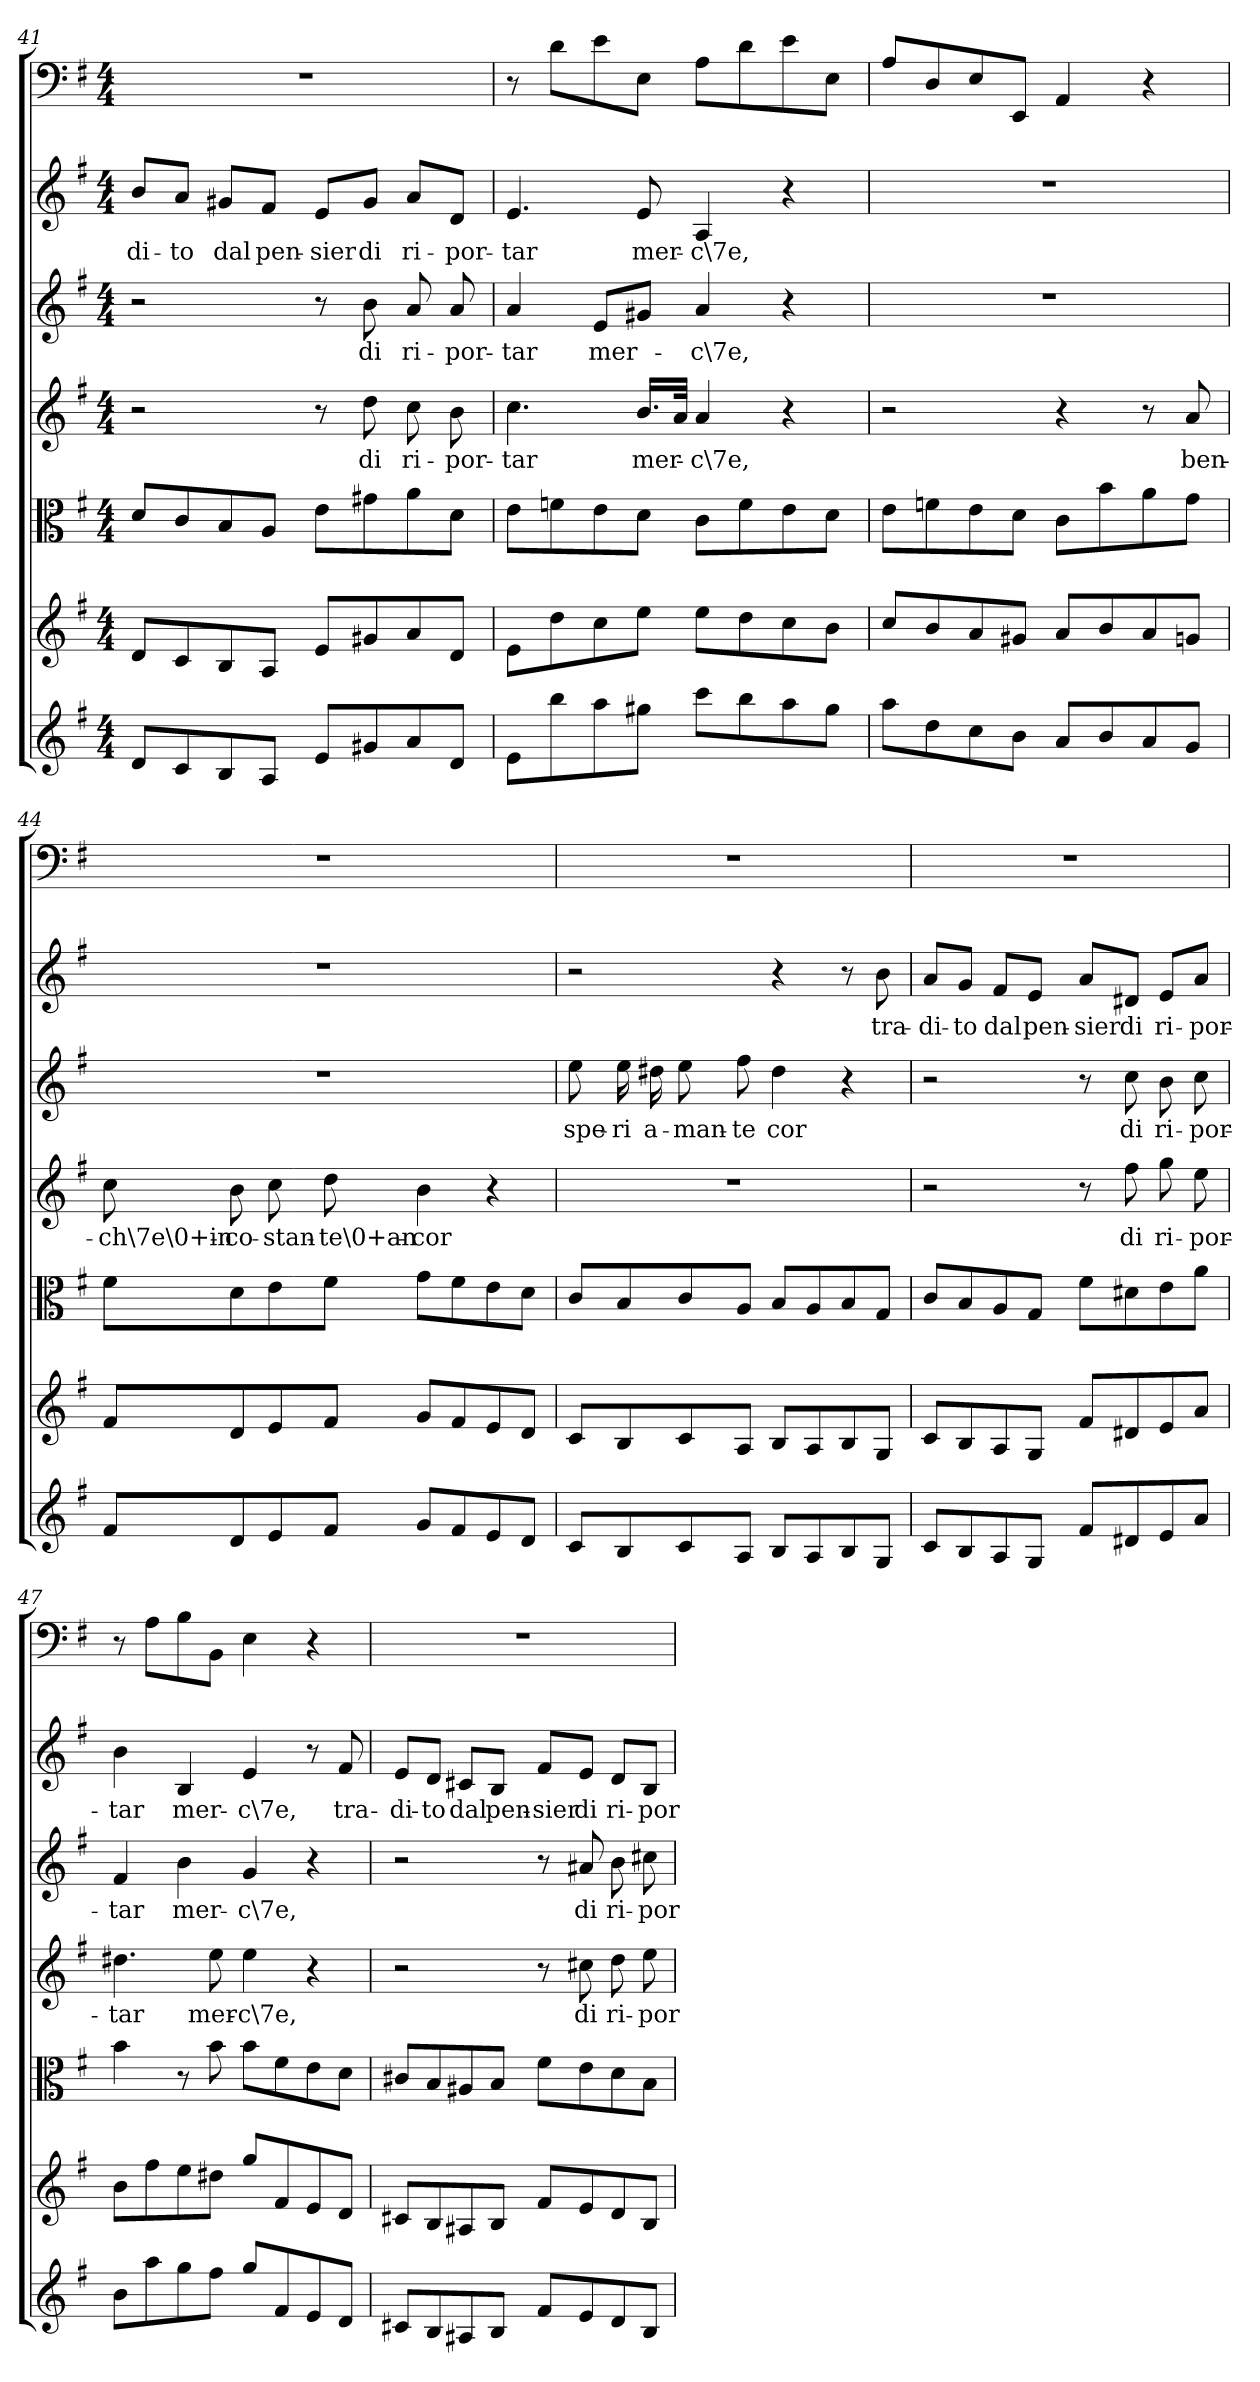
**kern	**kern	**kern	**kern	**text	**kern	**text	**kern	**text	**kern
*part7	*part6	*part5	*part4	*part4	*part3	*part3	*part2	*part2	*part1
*staff7	*staff6	*staff5	*staff4	*staff4	*staff3	*staff3	*staff2	*staff2	*staff1
*clefG2	*clefG2	*clefC3	*clefG2	*	*clefG2	*	*clefG2	*	*clefF4
*k[f#]	*k[f#]	*k[f#]	*k[f#]	*	*k[f#]	*	*k[f#]	*	*k[f#]
*G:	*G:	*G:	*G:	*	*G:	*	*G:	*	*G:
*M4/4	*M4/4	*M4/4	*M4/4	*	*M4/4	*	*M4/4	*	*M4/4
=41	=41	=41	=41	=41	=41	=41	=41	=41	=41
8d/L	8d/L	8d/L	2r	.	2r	.	8b/L	-di-	1r
8c/	8c/	8c/	.	.	.	.	8a/J	-to	.
8B/	8B/	8B/	.	.	.	.	8g#X/L	dal	.
8A/J	8A/J	8A/J	.	.	.	.	8f#/J	pen-	.
8e/L	8e/L	8e\L	8r	.	8r	.	8e/L	-sier	.
8g#X/	8g#X/	8g#X\	8dd\	di	8b\	di	8g#/J	di	.
8a/	8a/	8a\	8cc\	ri-	8a/	ri-	8a/L	ri-	.
8d/J	8d/J	8d\J	8b\	-por-	8a/	-por-	8d/J	-por-	.
=42	=42	=42	=42	=42	=42	=42	=42	=42	=42
8e\L	8e\L	8e\L	4.cc\	-tar	4a/	-tar	4.e/	-tar	8r
8bb\	8dd\	8fn\	.	.	.	.	.	.	8d\L
8aa\	8cc\	8e\	.	.	8e/L	mer-	.	.	8e\
8gg#X\J	8ee\J	8d\J	16.b/LL	mer-	8g#X/J	.	8e/	mer-	8E\J
.	.	.	32a/JJk	.	.	.	.	.	.
8ccc\L	8ee\L	8c\L	4a/	-c\7e,	4a/	-c\7e,	4A/	-c\7e,	8A\L
8bb\	8dd\	8f\	.	.	.	.	.	.	8d\
8aa\	8cc\	8e\	4r	.	4r	.	4r	.	8e\
8gg#\J	8b\J	8d\J	.	.	.	.	.	.	8E\J
=43	=43	=43	=43	=43	=43	=43	=43	=43	=43
8aa\L	8cc/L	8e\L	2r	.	1r	.	1r	.	8A/L
8dd\	8b/	8fn\	.	.	.	.	.	.	8D/
8cc\	8a/	8e\	.	.	.	.	.	.	8E/
8b\J	8g#X/J	8d\J	.	.	.	.	.	.	8EE/J
8a/L	8a/L	8c\L	4r	.	.	.	.	.	4AA/
8b/	8b/	8b\	.	.	.	.	.	.	.
8a/	8a/	8a\	8r	.	.	.	.	.	4r
8g/J	8gn/J	8g\J	8a/	ben-	.	.	.	.	.
=44	=44	=44	=44	=44	=44	=44	=44	=44	=44
8f#/L	8f#/L	8f#\L	8cc\	-ch\7e\0+in-	1r	.	1r	.	1r
8d/	8d/	8d\	8b\	-co-	.	.	.	.	.
8e/	8e/	8e\	8cc\	-stan-	.	.	.	.	.
8f#/J	8f#/J	8f#\J	8dd\	-te\0+an-	.	.	.	.	.
8g/L	8g/L	8g\L	4b\	-cor	.	.	.	.	.
8f#/	8f#/	8f#\	.	.	.	.	.	.	.
8e/	8e/	8e\	4r	.	.	.	.	.	.
8d/J	8d/J	8d\J	.	.	.	.	.	.	.
=45	=45	=45	=45	=45	=45	=45	=45	=45	=45
8c/L	8c/L	8c/L	1r	.	8ee\	spe-	2r	.	1r
8B/	8B/	8B/	.	.	16ee\	-ri	.	.	.
.	.	.	.	.	16dd#X\	a-	.	.	.
8c/	8c/	8c/	.	.	8ee\	-man-	.	.	.
8A/J	8A/J	8A/J	.	.	8ff#\	-te	.	.	.
8B/L	8B/L	8B/L	.	.	4dd#\	cor	4r	.	.
8A/	8A/	8A/	.	.	.	.	.	.	.
8B/	8B/	8B/	.	.	4r	.	8r	.	.
8G/J	8G/J	8G/J	.	.	.	.	8b\	tra-	.
=46	=46	=46	=46	=46	=46	=46	=46	=46	=46
8c/L	8c/L	8c/L	2r	.	2r	.	8a/L	-di-	1r
8B/	8B/	8B/	.	.	.	.	8g/J	-to	.
8A/	8A/	8A/	.	.	.	.	8f#/L	dal	.
8G/J	8G/J	8G/J	.	.	.	.	8e/J	pen-	.
8f#/L	8f#/L	8f#\L	8r	.	8r	.	8a/L	-sier	.
8d#X/	8d#X/	8d#X\	8ff#\	di	8cc\	di	8d#X/J	di	.
8e/	8e/	8e\	8gg\	ri-	8b\	ri-	8e/L	ri-	.
8a/J	8a/J	8a\J	8ee\	-por-	8cc\	-por-	8a/J	-por-	.
=47	=47	=47	=47	=47	=47	=47	=47	=47	=47
8b\L	8b\L	4b\	4.dd#X\	-tar	4f#/	-tar	4b\	-tar	8r
8aa\	8ff#\	.	.	.	.	.	.	.	8A\L
8gg\	8ee\	8r	.	.	4b\	mer-	4B/	mer-	8B\
8ff#\J	8dd#X\J	8b\	8ee\	mer-	.	.	.	.	8BB\J
8gg/L	8gg/L	8b\L	4ee\	-c\7e,	4g/	-c\7e,	4e/	-c\7e,	4E\
8f#/	8f#/	8f#\	.	.	.	.	.	.	.
8e/	8e/	8e\	4r	.	4r	.	8r	.	4r
8d/J	8d/J	8d\J	.	.	.	.	8f#/	tra-	.
=48	=48	=48	=48	=48	=48	=48	=48	=48	=48
8c#X/L	8c#X/L	8c#X/L	2r	.	2r	.	8e/L	-di-	1r
8B/	8B/	8B/	.	.	.	.	8d/J	-to	.
8A#X/	8A#X/	8A#X/	.	.	.	.	8c#X/L	dal	.
8B/J	8B/J	8B/J	.	.	.	.	8B/J	pen-	.
8f#/L	8f#/L	8f#\L	8r	.	8r	.	8f#/L	-sier	.
8e/	8e/	8e\	8cc#X\	di	8a#X/	di	8e/J	di	.
8d/	8d/	8d\	8dd\	ri-	8b\	ri-	8d/L	ri-	.
8B/J	8B/J	8B\J	8ee\	-por-	8cc#X\	-por-	8B/J	-por-	.
=	=	=	=	=	=	=	=	=	=
*-	*-	*-	*-	*-	*-	*-	*-	*-	*-
